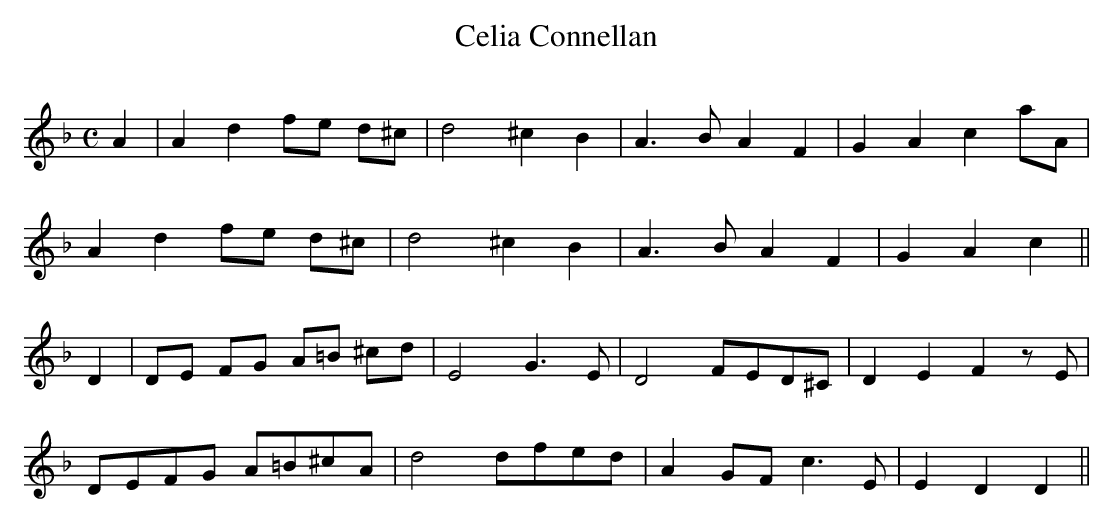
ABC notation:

X:1
T:Celia Connellan
M:C
L:1/8
Q:”Plaintive”
K:Dmin
A2|A2d2 fe d^c|d4 ^c2B2|A3B A2F2|G2A2c2 aA|
A2d2 fe d^c|d4 ^c2B2|A3B A2F2|G2A2c2||
D2|DE FG A=B ^cd|E4 G3E|D4 FED^C|D2E2F2 zE|
DEFG A=B^cA|d4 dfed|A2 GF c3E|E2D2D2||
